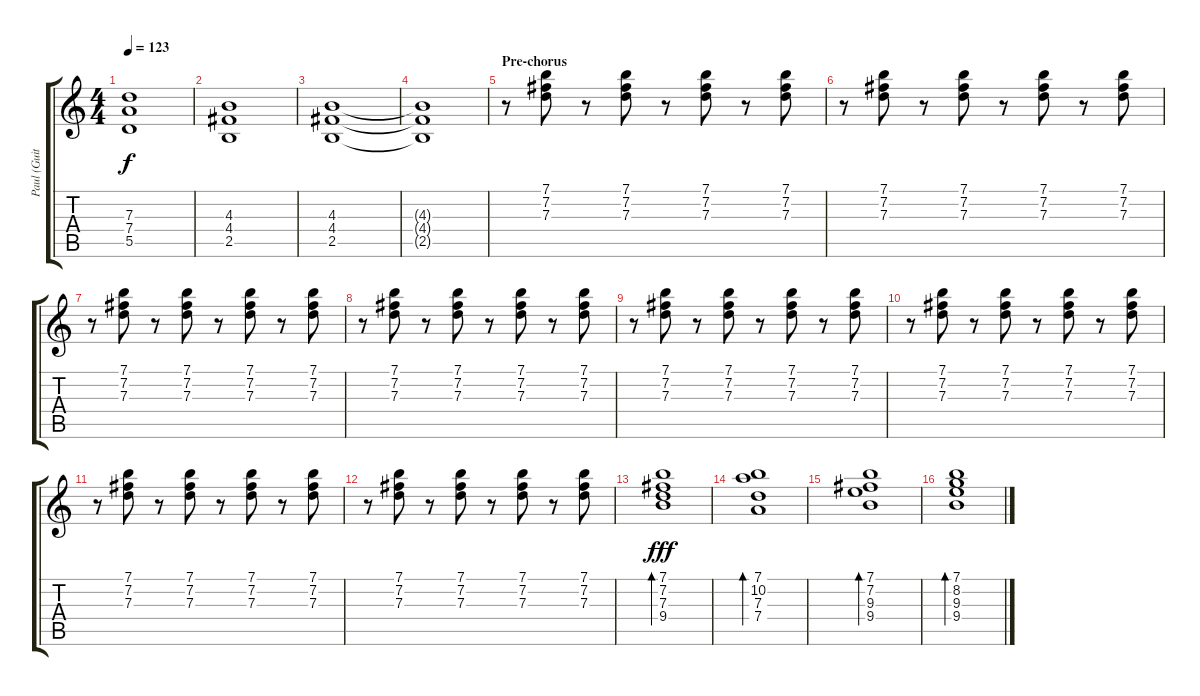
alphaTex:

\track ("Paul (Guitar)" "Paul (Guit") {instrument overdrivenguitar}
\staff {score tabs}
\tuning (E4 B3 G3 D3 A2 E2) {hide}
\ts (4 4)
\tempo 123
\clef g2
\ks c
(7.3 7.4 5.5).1{dy f} |
(4.3 4.4 2.5).1 |
(4.3 4.4 2.5).1 |
(4.3{t} 4.4{t} 2.5{t}).1 |
\section ("" "Pre-chorus")
r.8 (7.1 7.2 7.3).8 r.8 (7.1 7.2 7.3).8 r.8 (7.1 7.2 7.3).8 r.8 (7.1 7.2 7.3).8 |
r.8 (7.1 7.2 7.3).8 r.8 (7.1 7.2 7.3).8 r.8 (7.1 7.2 7.3).8 r.8 (7.1 7.2 7.3).8 |
r.8 (7.1 7.2 7.3).8 r.8 (7.1 7.2 7.3).8 r.8 (7.1 7.2 7.3).8 r.8 (7.1 7.2 7.3).8 |
r.8 (7.1 7.2 7.3).8 r.8 (7.1 7.2 7.3).8 r.8 (7.1 7.2 7.3).8 r.8 (7.1 7.2 7.3).8 |
r.8 (7.1 7.2 7.3).8 r.8 (7.1 7.2 7.3).8 r.8 (7.1 7.2 7.3).8 r.8 (7.1 7.2 7.3).8 |
r.8 (7.1 7.2 7.3).8 r.8 (7.1 7.2 7.3).8 r.8 (7.1 7.2 7.3).8 r.8 (7.1 7.2 7.3).8 |
r.8 (7.1 7.2 7.3).8 r.8 (7.1 7.2 7.3).8 r.8 (7.1 7.2 7.3).8 r.8 (7.1 7.2 7.3).8 |
r.8 (7.1 7.2 7.3).8 r.8 (7.1 7.2 7.3).8 r.8 (7.1 7.2 7.3).8 r.8 (7.1 7.2 7.3).8 |
(7.1 7.2 7.3 9.4).1{bd 120 dy fff} |
(7.1 10.2 7.3 7.4).1{bd 120} |
(7.1 7.2 9.3 9.4).1{bd 120} |
(7.1 8.2 9.3 9.4).1{bd 120}
